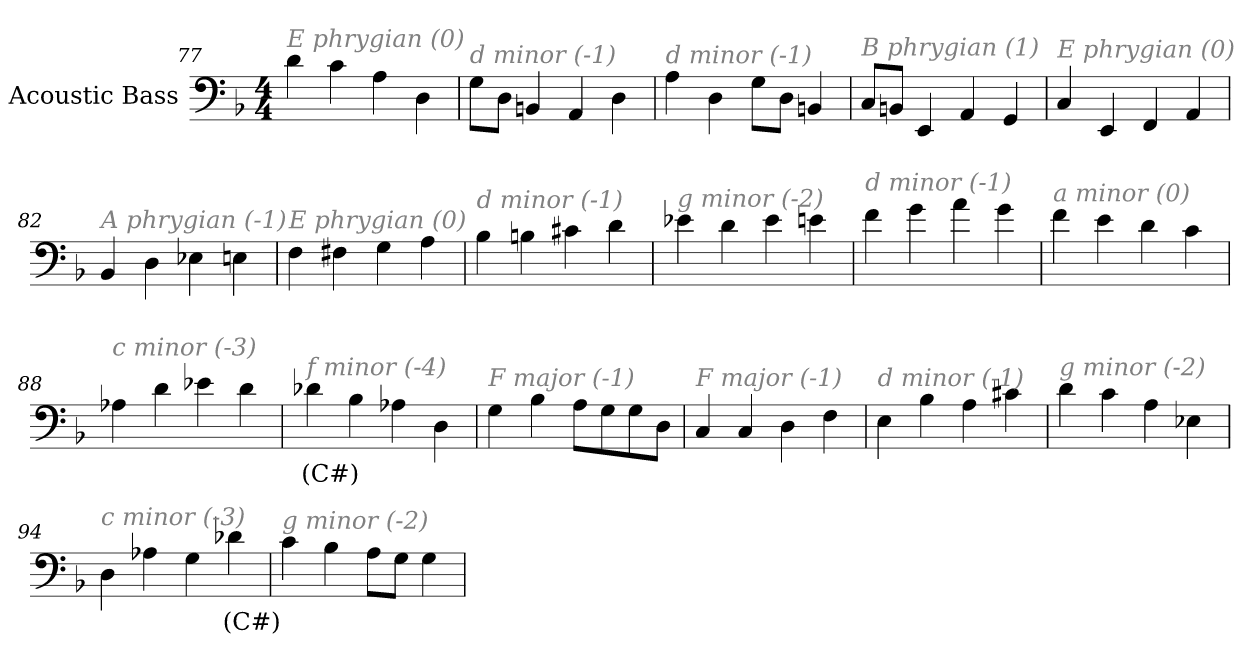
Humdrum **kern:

**kern	**text
*part1	*part1
*staff1	*staff1
*I"Acoustic Bass	*
*clefF4	*
*ITrd7c12	*
*k[b-]	*
*F:	*
*M4/4	*
=77	=77
!LO:TX:i:color=#808080:t=E phrygian (0)	!
4D	.
4C	.
4AA	.
4DD	.
=78	=78
!LO:TX:i:color=#808080:t=d minor (-1)	!
8GGL	.
8DDJ	.
4BBBn	.
4AAA	.
4DD	.
=79	=79
!LO:TX:i:color=#808080:t=d minor (-1)	!
4AA	.
4DD	.
8GGL	.
8DDJ	.
4BBBn	.
=80	=80
!LO:TX:i:color=#808080:t=B phrygian (1)	!
8CCL	.
8BBBnJ	.
4EEE	.
4AAA	.
4GGG	.
=81	=81
!LO:TX:i:color=#808080:t=E phrygian (0)	!
4CC	.
4EEE	.
4FFF	.
4AAA	.
=82	=82
!LO:TX:i:color=#808080:t=A phrygian (-1)	!
4BBB-	.
4DD	.
4EE-X	.
4EEn	.
=83	=83
!LO:TX:i:color=#808080:t=E phrygian (0)	!
4FF	.
4FF#X	.
4GG	.
4AA	.
=84	=84
!LO:TX:i:color=#808080:t=d minor (-1)	!
4BB-	.
4BBn	.
4C#X	.
4D	.
=85	=85
!LO:TX:i:color=#808080:t=g minor (-2)	!
4E-X	.
4D	.
4E-	.
4En	.
=86	=86
!LO:TX:i:color=#808080:t=d minor (-1)	!
4F	.
4G	.
4A	.
4G	.
=87	=87
!LO:TX:i:color=#808080:t=a minor (0)	!
4F	.
4E	.
4D	.
4C	.
=88	=88
!LO:TX:i:color=#808080:t=c minor (-3)	!
4AA-X	.
4D	.
4E-X	.
4D	.
=89	=89
!LO:TX:i:color=#808080:t=f minor (-4)	!
4D-Xi	(C#)
4BB-	.
4AA-X	.
4DD	.
=90	=90
!LO:TX:i:color=#808080:t=F major (-1)	!
4GG	.
4BB-	.
8AAL	.
8GG	.
8GG	.
8DDJ	.
=91	=91
!LO:TX:i:color=#808080:t=F major (-1)	!
4CC	.
4CC	.
4DD	.
4FF	.
=92	=92
!LO:TX:i:color=#808080:t=d minor (-1)	!
4EE	.
4BB-	.
4AA	.
4C#X	.
=93	=93
!LO:TX:i:color=#808080:t=g minor (-2)	!
4D	.
4C	.
4AA	.
4EE-X	.
=94	=94
!LO:TX:i:color=#808080:t=c minor (-3)	!
4DD	.
4AA-X	.
4GG	.
4D-Xi	(C#)
=95	=95
!LO:TX:i:color=#808080:t=g minor (-2)	!
4C	.
4BB-	.
8AAL	.
8GGJ	.
4GG	.
=	=
*-	*-
